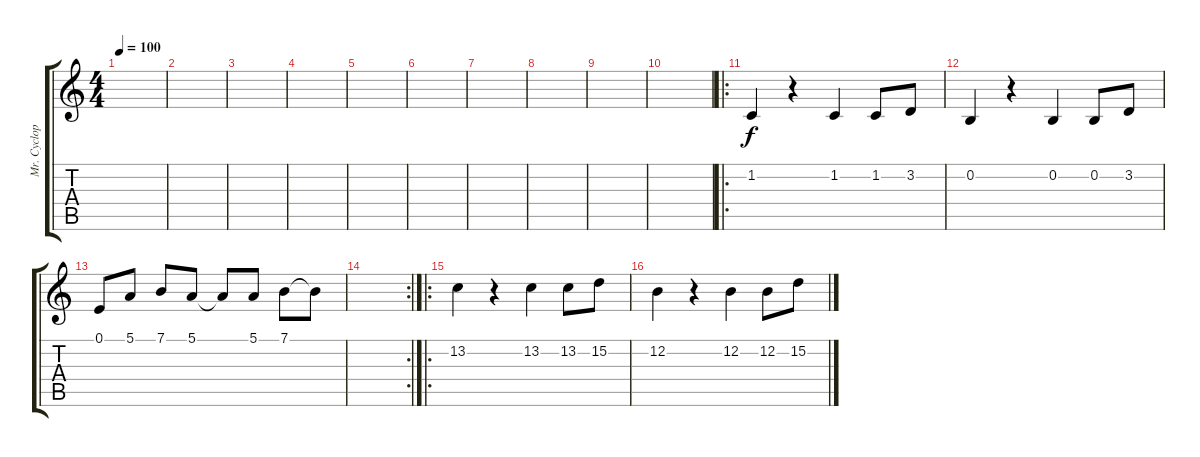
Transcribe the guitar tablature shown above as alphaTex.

\track ("Mr. Cyclop" "Mr. Cyclop") {instrument lead2sawtooth}
\staff {score tabs}
\tuning (E4 B3 G3 D3 A2 E2) {hide}
\ts (4 4)
\tempo 100
\clef g2
\ks c
|
|
|
|
|
|
|
|
|
|
\ro
1.2.4{instrument pad1newage} r.4 1.2.4 1.2.8 3.2.8 |
0.2.4 r.4 0.2.4 0.2.8 3.2.8 |
0.1.8 5.1.8 7.1.8 5.1.8 5.1{t}.8 5.1.8 7.1.8 7.1{t}.8 |
\rc 2
|
\ro
13.2.4{instrument pad4choir} r.4 13.2.4 13.2.8 15.2.8 |
12.2.4 r.4 12.2.4 12.2.8 15.2.8
